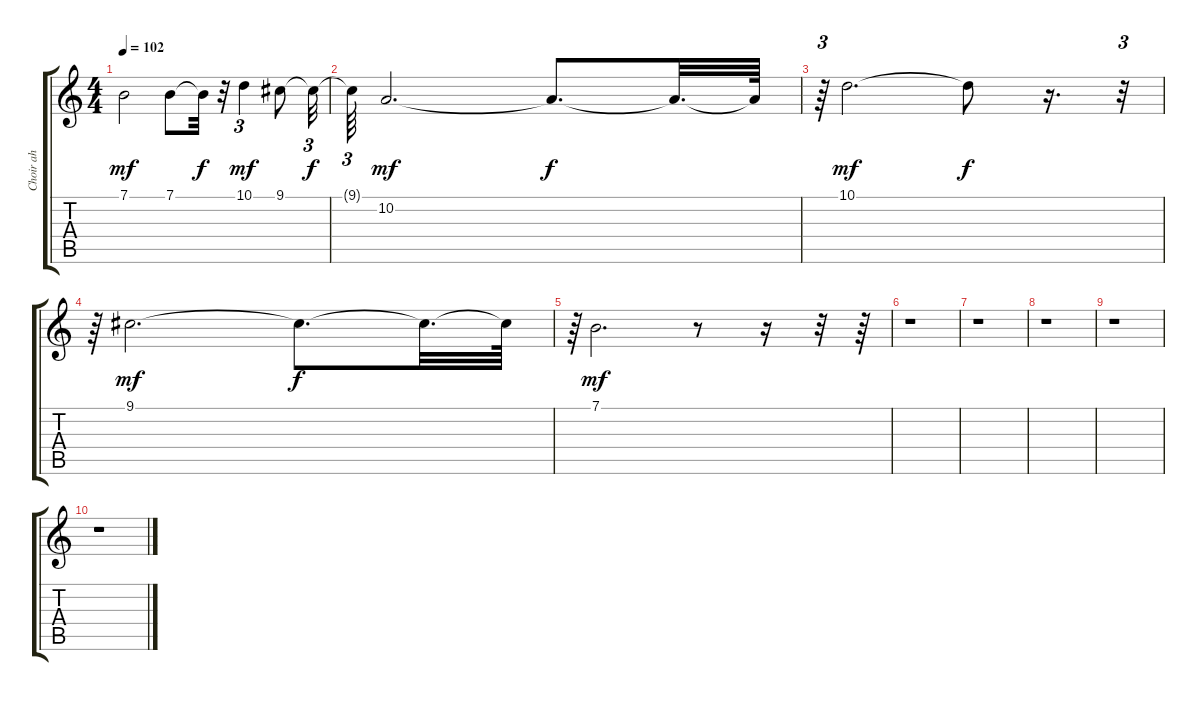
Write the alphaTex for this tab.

\track ("Choir ah" "Choir ah") {instrument choiraahs}
\staff {score tabs}
\tuning (E4 B3 G3 D3 A2 E2) {hide}
\ts (4 4)
\tempo 102
\clef g2
\ks c
7.1.2{dy mf} 7.1.8 7.1{t}.32{dy f} r.32 10.1.4{tu (3 2) dy mf} 9.1.8 9.1{t}.32{tu (3 2) dy f} |
9.1{t}.64{tu (3 2)} 10.2.2{d dy mf} 10.2{t}.8{d dy f} 10.2{t}.32{d} 10.2{t}.64 |
r.64{tu (3 2)} 10.1.2{d dy mf} 10.1{t}.8{dy f} r.16{d} r.32{tu (3 2)} |
r.64{tu (3 2)} 9.1.2{d dy mf} 9.1{t}.8{d dy f} 9.1{t}.32{d} 9.1{t}.64 |
r.64{tu (3 2)} 7.1.2{d dy mf} r.8 r.16 r.32 r.64 |
r.1 |
r.1 |
r.1 |
r.1 |
r.1
